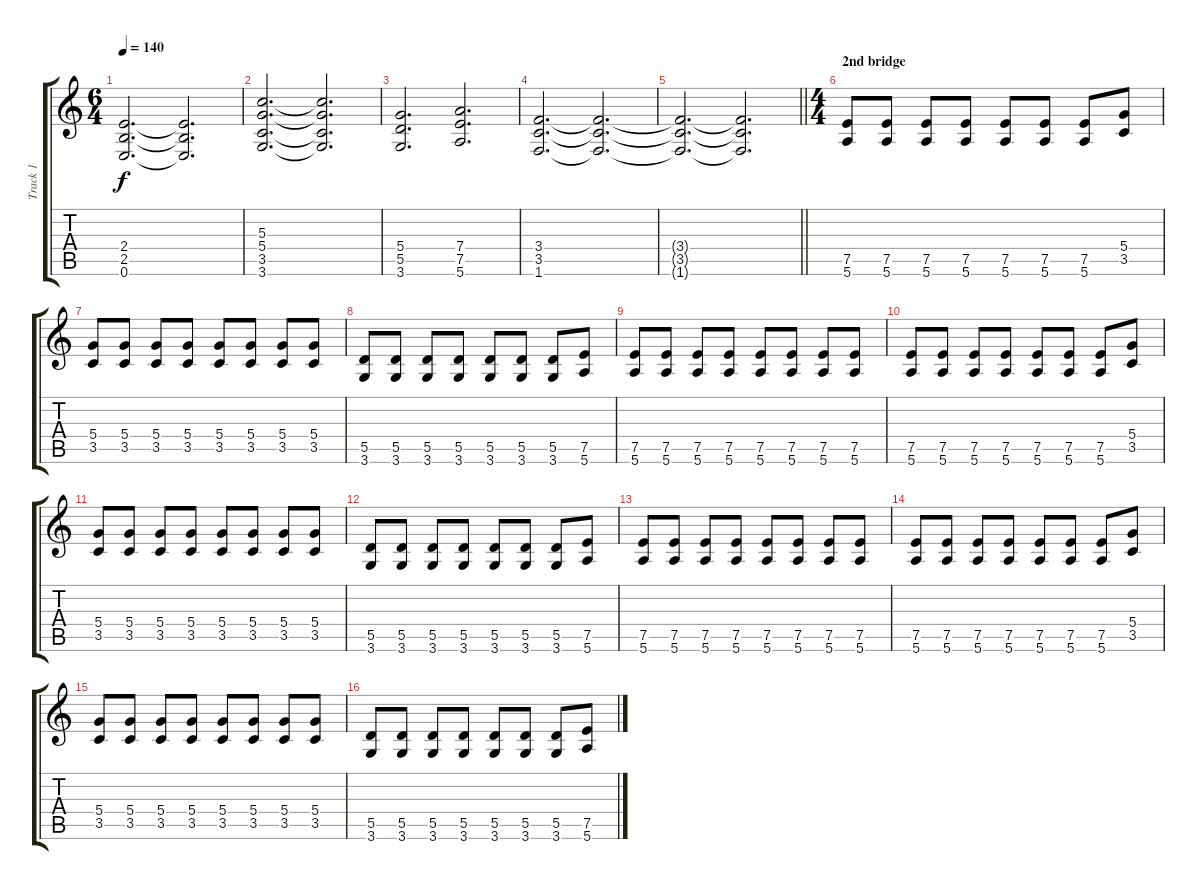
\track ("Track 1" "Track 1") {instrument distortionguitar}
\staff {score tabs}
\tuning (E4 B3 G3 D3 A2 E2) {hide}
\ts (6 4)
\tempo 140
\clef g2
\ks c
(2.4{t} 2.5{t} 0.6{t}).2{d dy f} (2.4{t} 2.5{t} 0.6{t}).2{d} |
(5.3 5.4 3.5 3.6).2{d} (5.3{t} 5.4{t} 3.5{t} 3.6{t}).2{d} |
(5.4 5.5 3.6).2{d} (7.4 7.5 5.6).2{d} |
(3.4 3.5 1.6).2{d} (3.4{t} 3.5{t} 1.6{t}).2{d} |
\barLineRight lightlight
(3.4{t} 3.5{t} 1.6{t}).2{d} (3.4{t} 3.5{t} 1.6{t}).2{d} |
\ts (4 4)
\section ("" "2nd bridge")
(7.5 5.6).8 (7.5 5.6).8 (7.5 5.6).8 (7.5 5.6).8 (7.5 5.6).8 (7.5 5.6).8 (7.5 5.6).8 (5.4 3.5).8 |
(5.4 3.5).8 (5.4 3.5).8 (5.4 3.5).8 (5.4 3.5).8 (5.4 3.5).8 (5.4 3.5).8 (5.4 3.5).8 (5.4 3.5).8 |
(5.5 3.6).8 (5.5 3.6).8 (5.5 3.6).8 (5.5 3.6).8 (5.5 3.6).8 (5.5 3.6).8 (5.5 3.6).8 (7.5 5.6).8 |
(7.5 5.6).8 (7.5 5.6).8 (7.5 5.6).8 (7.5 5.6).8 (7.5 5.6).8 (7.5 5.6).8 (7.5 5.6).8 (7.5 5.6).8 |
(7.5 5.6).8 (7.5 5.6).8 (7.5 5.6).8 (7.5 5.6).8 (7.5 5.6).8 (7.5 5.6).8 (7.5 5.6).8 (5.4 3.5).8 |
(5.4 3.5).8 (5.4 3.5).8 (5.4 3.5).8 (5.4 3.5).8 (5.4 3.5).8 (5.4 3.5).8 (5.4 3.5).8 (5.4 3.5).8 |
(5.5 3.6).8 (5.5 3.6).8 (5.5 3.6).8 (5.5 3.6).8 (5.5 3.6).8 (5.5 3.6).8 (5.5 3.6).8 (7.5 5.6).8 |
(7.5 5.6).8 (7.5 5.6).8 (7.5 5.6).8 (7.5 5.6).8 (7.5 5.6).8 (7.5 5.6).8 (7.5 5.6).8 (7.5 5.6).8 |
(7.5 5.6).8 (7.5 5.6).8 (7.5 5.6).8 (7.5 5.6).8 (7.5 5.6).8 (7.5 5.6).8 (7.5 5.6).8 (5.4 3.5).8 |
(5.4 3.5).8 (5.4 3.5).8 (5.4 3.5).8 (5.4 3.5).8 (5.4 3.5).8 (5.4 3.5).8 (5.4 3.5).8 (5.4 3.5).8 |
(5.5 3.6).8 (5.5 3.6).8 (5.5 3.6).8 (5.5 3.6).8 (5.5 3.6).8 (5.5 3.6).8 (5.5 3.6).8 (7.5 5.6).8
